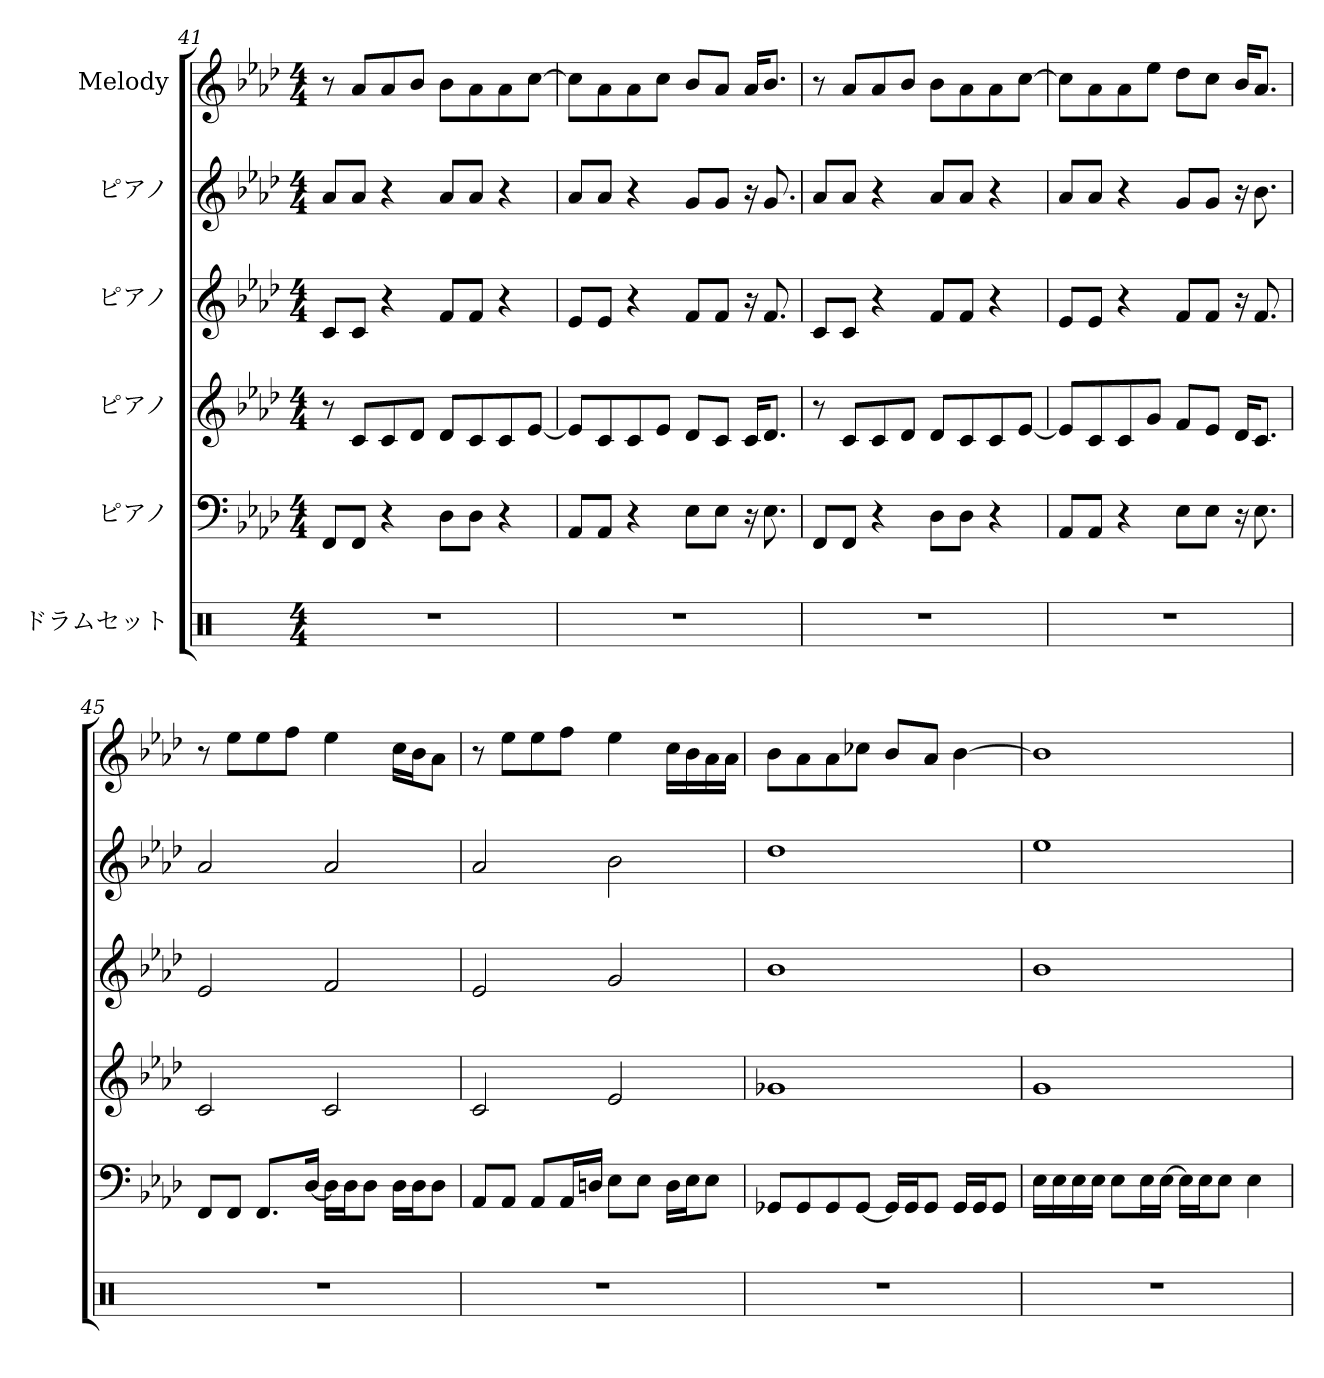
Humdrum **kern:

**kern	**kern	**kern	**kern	**kern	**kern
*part6	*part5	*part4	*part3	*part2	*part1
*staff6	*staff5	*staff4	*staff3	*staff2	*staff1
*I"ドラムセット	*I"ピアノ	*I"ピアノ	*I"ピアノ	*I"ピアノ	*I"Melody
*clefX	*clefF4	*clefG2	*clefG2	*clefG2	*clefG2
*k[]	*k[b-e-a-d-]	*k[b-e-a-d-]	*k[b-e-a-d-]	*k[b-e-a-d-]	*k[b-e-a-d-]
*M4/4	*M4/4	*M4/4	*M4/4	*M4/4	*M4/4
=41	=41	=41	=41	=41	=41
1r	8FFL	8r	8cL	8a-L	8r
.	8FFJ	8cL	8cJ	8a-J	8a-L
.	4r	8c	4r	4r	8a-
.	.	8d-J	.	.	8b-J
.	8D-L	8d-L	8fL	8a-L	8b-L
.	8D-J	8c	8fJ	8a-J	8a-
.	4r	8c	4r	4r	8a-
.	.	[8e-J	.	.	[8ccJ
=42	=42	=42	=42	=42	=42
1r	8AA-L	8e-L]	8e-L	8a-L	8ccL]
.	8AA-J	8c	8e-J	8a-J	8a-
.	4r	8c	4r	4r	8a-
.	.	8e-J	.	.	8ccJ
.	8E-L	8d-L	8fL	8gL	8b-L
.	8E-J	8cJ	8fJ	8gJ	8a-J
.	16r	16cKL	16r	16r	16a-KL
.	8.E-	8.d-J	8.f	8.g	8.b-J
=43	=43	=43	=43	=43	=43
1r	8FFL	8r	8cL	8a-L	8r
.	8FFJ	8cL	8cJ	8a-J	8a-L
.	4r	8c	4r	4r	8a-
.	.	8d-J	.	.	8b-J
.	8D-L	8d-L	8fL	8a-L	8b-L
.	8D-J	8c	8fJ	8a-J	8a-
.	4r	8c	4r	4r	8a-
.	.	[8e-J	.	.	[8ccJ
=44	=44	=44	=44	=44	=44
1r	8AA-L	8e-L]	8e-L	8a-L	8ccL]
.	8AA-J	8c	8e-J	8a-J	8a-
.	4r	8c	4r	4r	8a-
.	.	8gJ	.	.	8ee-J
.	8E-L	8fL	8fL	8gL	8dd-L
.	8E-J	8e-J	8fJ	8gJ	8ccJ
.	16r	16d-KL	16r	16r	16b-KL
.	8.E-	8.cJ	8.f	8.b-	8.a-J
=45	=45	=45	=45	=45	=45
1r	8FFL	2c	2e-	2a-	8r
.	8FFJ	.	.	.	8ee-L
.	8.FFL	.	.	.	8ee-
.	.	.	.	.	8ffJ
.	[16D-Jk	.	.	.	.
.	16D-LL]	2c	2f	2a-	4ee-
.	16D-J	.	.	.	.
.	8D-J	.	.	.	.
.	16D-LL	.	.	.	16ccLL
.	16D-J	.	.	.	16b-J
.	8D-J	.	.	.	8a-J
=46	=46	=46	=46	=46	=46
1r	8AA-L	2c	2e-	2a-	8r
.	8AA-J	.	.	.	8ee-L
.	8AA-L	.	.	.	8ee-
.	16AA-L	.	.	.	8ffJ
.	16DnJJ	.	.	.	.
.	8E-L	2e-	2g	2b-	4ee-
.	8E-J	.	.	.	.
.	16DLL	.	.	.	16ccLL
.	16E-J	.	.	.	16b-
.	8E-J	.	.	.	16a-
.	.	.	.	.	16a-JJ
=47	=47	=47	=47	=47	=47
1r	8GG-XL	1g-X	1b-	1dd-	8b-L
.	8GG-	.	.	.	8a-
.	8GG-	.	.	.	8a-
.	[8GG-J	.	.	.	8cc-XJ
.	16GG-LL]	.	.	.	8b-L
.	16GG-J	.	.	.	.
.	8GG-J	.	.	.	8a-J
.	16GG-LL	.	.	.	[4b-
.	16GG-J	.	.	.	.
.	8GG-J	.	.	.	.
=48	=48	=48	=48	=48	=48
1r	16E-LL	1g	1b-	1ee-	1b-]
.	16E-	.	.	.	.
.	16E-	.	.	.	.
.	16E-JJ	.	.	.	.
.	8E-L	.	.	.	.
.	16E-L	.	.	.	.
.	[16E-JJ	.	.	.	.
.	16E-LL]	.	.	.	.
.	16E-J	.	.	.	.
.	8E-J	.	.	.	.
.	4E-	.	.	.	.
=	=	=	=	=	=
*-	*-	*-	*-	*-	*-
